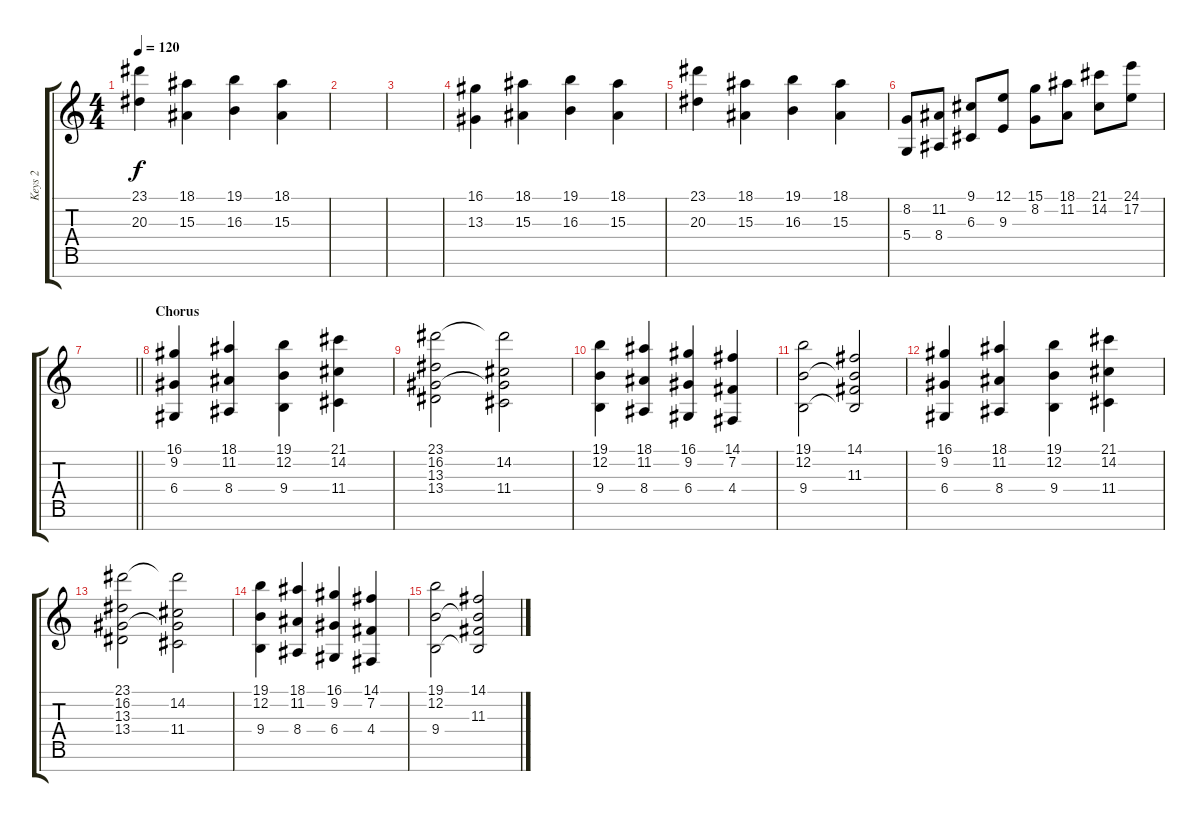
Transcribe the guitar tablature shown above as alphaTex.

\track ("Keys 2" "Keys 2") {instrument stringensemble1}
\staff {score tabs}
\tuning (E4 B3 G3 D3 A2 E2 B1) {hide}
\ts (4 4)
\tempo 120
\clef g2
\ks c
(23.1 20.3).4{dy f} (18.1 15.3).4 (19.1 16.3).4 (18.1 15.3).4 |
|
|
(16.1 13.3).4 (18.1 15.3).4 (19.1 16.3).4 (18.1 15.3).4 |
(23.1 20.3).4 (18.1 15.3).4 (19.1 16.3).4 (18.1 15.3).4 |
(8.2 5.4).8 (11.2 8.4).8 (9.1 6.3).8 (12.1 9.3).8 (15.1 8.2).8 (18.1 11.2).8 (21.1 14.2).8 (24.1 17.2).8 |
\barLineRight lightlight
|
\section ("" "Chorus")
(16.1 9.2 6.4).4{instrument churchorgan} (18.1 11.2 8.4).4 (19.1 12.2 9.4).4 (21.1 14.2 11.4).4 |
(23.1 16.2 13.3 13.4).2 (23.1{t} 14.2 13.3{t} 11.4).2 |
(19.1 12.2 9.4).4 (18.1 11.2 8.4).4 (16.1 9.2 6.4).4 (14.1 7.2 4.4).4 |
(19.1 12.2 9.4).2 (14.1 12.2{t} 11.3 9.4{t}).2 |
(16.1 9.2 6.4).4 (18.1 11.2 8.4).4 (19.1 12.2 9.4).4 (21.1 14.2 11.4).4 |
(23.1 16.2 13.3 13.4).2 (23.1{t} 14.2 13.3{t} 11.4).2 |
(19.1 12.2 9.4).4 (18.1 11.2 8.4).4 (16.1 9.2 6.4).4 (14.1 7.2 4.4).4 |
(19.1 12.2 9.4).2 (14.1 12.2{t} 11.3 9.4{t}).2
